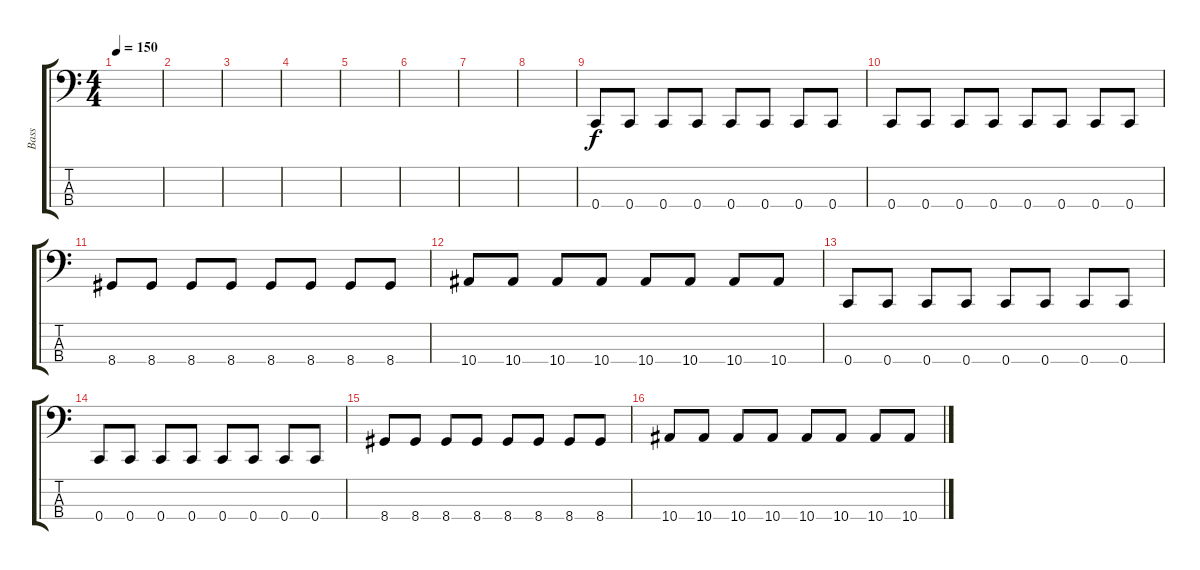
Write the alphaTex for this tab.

\track ("Bass" "Bass") {instrument electricbasspick}
\staff {score tabs}
\tuning (F2 C2 G1 C1) {hide}
\ts (4 4)
\tempo 150
\clef f4
\ks c
|
|
|
|
|
|
|
|
0.4.8 0.4.8 0.4.8 0.4.8 0.4.8 0.4.8 0.4.8 0.4.8 |
0.4.8 0.4.8 0.4.8 0.4.8 0.4.8 0.4.8 0.4.8 0.4.8 |
8.4.8 8.4.8 8.4.8 8.4.8 8.4.8 8.4.8 8.4.8 8.4.8 |
10.4.8 10.4.8 10.4.8 10.4.8 10.4.8 10.4.8 10.4.8 10.4.8 |
0.4.8 0.4.8 0.4.8 0.4.8 0.4.8 0.4.8 0.4.8 0.4.8 |
0.4.8 0.4.8 0.4.8 0.4.8 0.4.8 0.4.8 0.4.8 0.4.8 |
8.4.8 8.4.8 8.4.8 8.4.8 8.4.8 8.4.8 8.4.8 8.4.8 |
10.4.8 10.4.8 10.4.8 10.4.8 10.4.8 10.4.8 10.4.8 10.4.8
